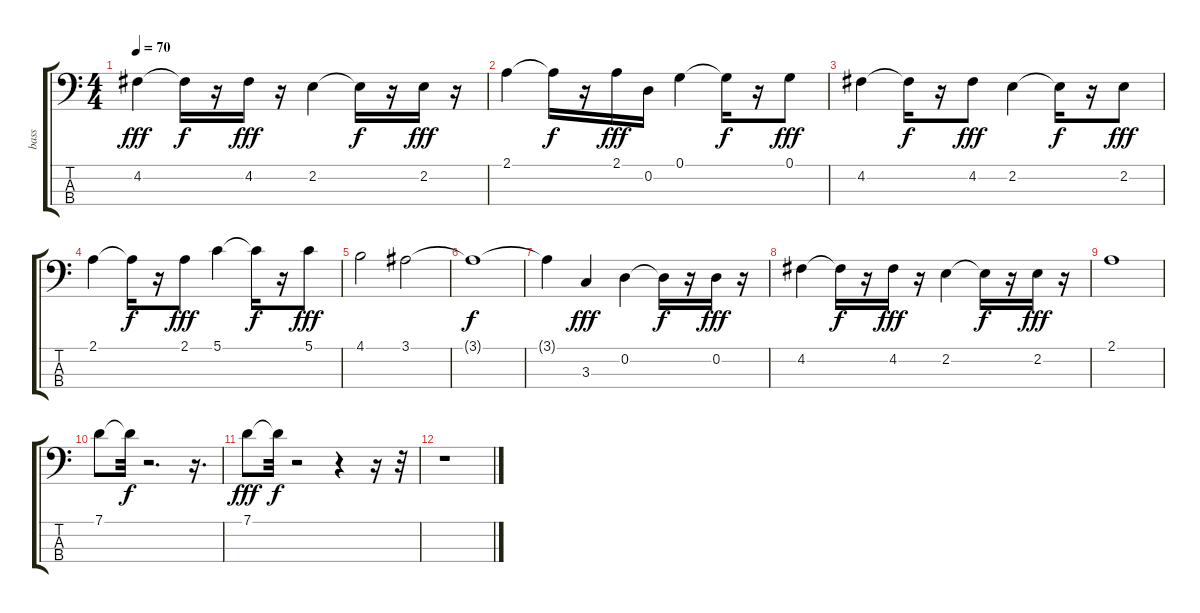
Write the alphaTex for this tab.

\track ("bass" "bass") {instrument electricbassfinger}
\staff {score tabs}
\tuning (G2 D2 A1 E1) {hide}
\ts (4 4)
\tempo 70
\clef f4
\ks c
4.2.4{dy fff} 4.2{t}.16{dy f} r.16 4.2.16{dy fff} r.16 2.2.4 2.2{t}.16{dy f} r.16 2.2.16{dy fff} r.16 |
2.1.4 2.1{t}.16{dy f} r.16 2.1.16{dy fff} 0.2.16 0.1.4 0.1{t}.16{dy f} r.16 0.1.8{dy fff} |
4.2.4 4.2{t}.16{dy f} r.16 4.2.8{dy fff} 2.2.4 2.2{t}.16{dy f} r.16 2.2.8{dy fff} |
2.1.4 2.1{t}.16{dy f} r.16 2.1.8{dy fff} 5.1.4 5.1{t}.16{dy f} r.16 5.1.8{dy fff} |
4.1.2 3.1.2 |
3.1{t}.1{dy f} |
3.1{t}.4 3.3.4{dy fff} 0.2.4 0.2{t}.16{dy f} r.16 0.2.16{dy fff} r.16 |
4.2.4 4.2{t}.16{dy f} r.16 4.2.16{dy fff} r.16 2.2.4 2.2{t}.16{dy f} r.16 2.2.16{dy fff} r.16 |
2.1.1 |
7.1.8 7.1{t}.32{dy f} r.2{d} r.16{d} |
7.1.8{dy fff} 7.1{t}.32{dy f} r.2 r.4 r.16 r.32 |
r.1
